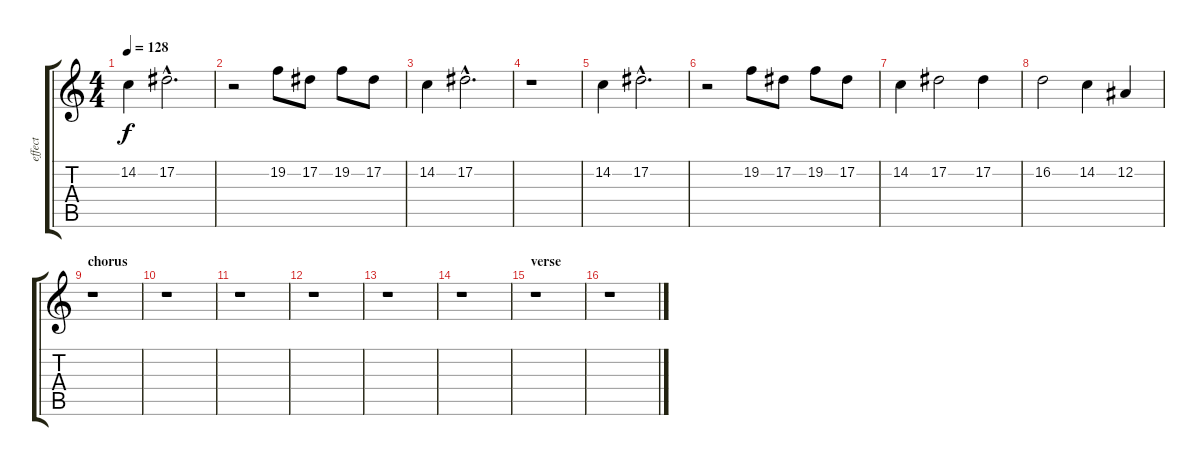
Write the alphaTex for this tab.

\track ("effect" "effect") {instrument pad3polysynth}
\staff {score tabs}
\tuning (Eb4 Bb3 Gb3 Db3 Ab2 Eb2) {hide}
\ts (4 4)
\tempo 128
\clef g2
\ks c
14.2.4{dy f} 17.2{hac}.2{d} |
r.2 19.2.8 17.2.8 19.2.8 17.2.8 |
14.2.4 17.2{hac}.2{d} |
r.1 |
14.2.4 17.2{hac}.2{d} |
r.2 19.2.8 17.2.8 19.2.8 17.2.8 |
14.2.4 17.2.2 17.2.4 |
16.2.2 14.2.4 12.2.4 |
\section ("" "chorus")
r.1 |
r.1 |
r.1 |
r.1 |
r.1 |
r.1 |
\section ("" "verse")
r.1 |
r.1
